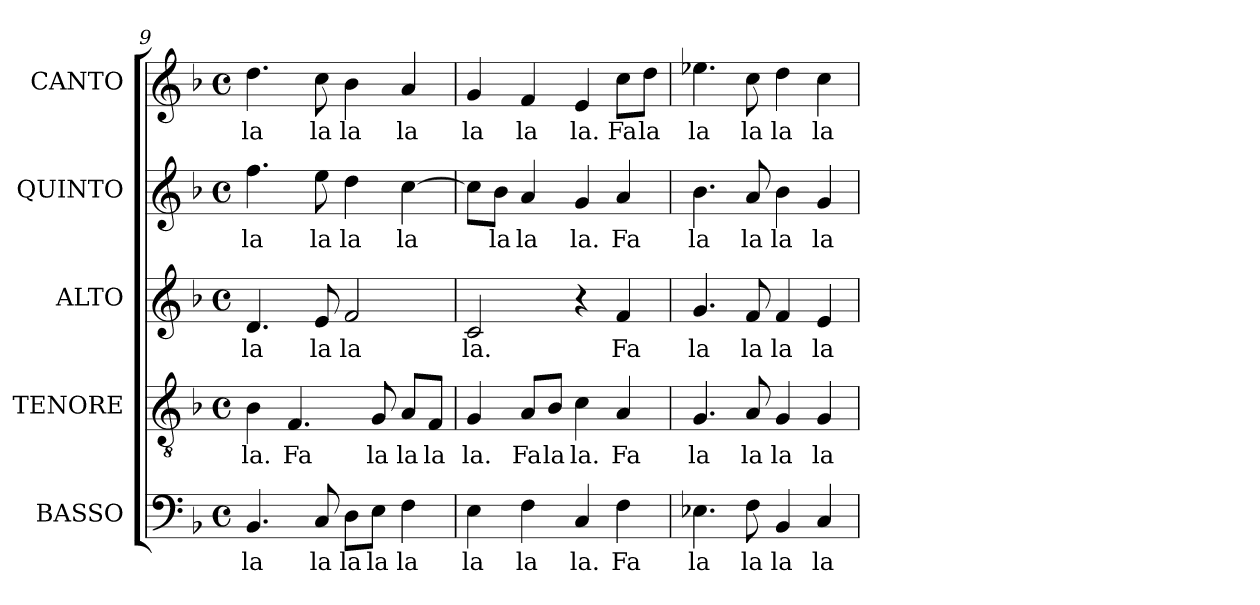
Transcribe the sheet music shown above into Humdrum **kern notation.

**kern	**text	**kern	**text	**kern	**text	**kern	**text	**kern	**text
*part5	*part5	*part4	*part4	*part3	*part3	*part2	*part2	*part1	*part1
*staff5	*staff5	*staff4	*staff4	*staff3	*staff3	*staff2	*staff2	*staff1	*staff1
*I"BASSO	*	*I"TENORE	*	*I"ALTO	*	*I"QUINTO	*	*I"CANTO	*
*I'B	*	*I'T	*	*I'A	*	*	*	*	*
*clefF4	*	*clefGv2	*	*clefG2	*	*clefG2	*	*clefG2	*
*	*	*ITrd7c12	*	*	*	*	*	*	*
*k[b-]	*	*k[b-]	*	*k[b-]	*	*k[b-]	*	*k[b-]	*
*F:	*	*F:	*	*F:	*	*F:	*	*F:	*
*M4/4	*	*M4/4	*	*M4/4	*	*M4/4	*	*M4/4	*
*met(c)	*	*met(c)	*	*met(c)	*	*met(c)	*	*met(c)	*
=9	=9	=9	=9	=9	=9	=9	=9	=9	=9
!	!LO:LY:b:color=#000000	!	!	!	!	!	!	!	!
!	!	!	!LO:LY:b:color=#000000	!	!	!	!	!	!
!	!	!	!	!	!LO:LY:b:color=#000000	!	!	!	!
!	!	!	!	!	!	!	!LO:LY:b:color=#000000	!	!
!	!	!	!	!	!	!	!	!	!LO:LY:b:color=#000000
4.BB-i/	la	4BB-i\	la.	4.di/	la	4.ffi\	la	4.ddi\	la
!	!	!	!LO:LY:b:color=#000000	!	!	!	!	!	!
.	.	4.FFi/	Fa	.	.	.	.	.	.
!	!LO:LY:b:color=#000000	!	!	!	!	!	!	!	!
!	!	!	!	!	!LO:LY:b:color=#000000	!	!	!	!
!	!	!	!	!	!	!	!LO:LY:b:color=#000000	!	!
!	!	!	!	!	!	!	!	!	!LO:LY:b:color=#000000
8Ci/	la	.	.	8ei/	la	8eei\	la	8cci\	la
!	!LO:LY:b:color=#000000	!	!	!	!	!	!	!	!
!	!	!	!	!	!LO:LY:b:color=#000000	!	!	!	!
!	!	!	!	!	!	!	!LO:LY:b:color=#000000	!	!
!	!	!	!	!	!	!	!	!	!LO:LY:b:color=#000000
8Di\L	la	.	.	2fi/	la	4ddi\	la	4b-i\	la
!	!LO:LY:b:color=#000000	!	!	!	!	!	!	!	!
!	!	!	!LO:LY:b:color=#000000	!	!	!	!	!	!
8Ei\J	la	8GGi/	la	.	.	.	.	.	.
!	!LO:LY:b:color=#000000	!	!	!	!	!	!	!	!
!	!	!	!LO:LY:b:color=#000000	!	!	!	!	!	!
!	!	!	!	!	!	!	!LO:LY:b:color=#000000	!	!
!	!	!	!	!	!	!	!	!	!LO:LY:b:color=#000000
4Fi\	la	8AAi/L	la	.	.	[>4cci\	la	4ai/	la
!	!	!	!LO:LY:b:color=#000000	!	!	!	!	!	!
.	.	8FFi/J	la	.	.	.	.	.	.
=10	=10	=10	=10	=10	=10	=10	=10	=10	=10
!	!LO:LY:b:color=#000000	!	!	!	!	!	!	!	!
!	!	!	!LO:LY:b:color=#000000	!	!	!	!	!	!
!	!	!	!	!	!LO:LY:b:color=#000000	!	!	!	!
!	!	!	!	!	!	!	!	!	!LO:LY:b:color=#000000
4Ei\	la	4GGi/	la.	2ci/	la.	8cci\L]	.	4gi/	la
!	!	!	!	!	!	!	!LO:LY:b:color=#000000	!	!
.	.	.	.	.	.	8b-i\J	la	.	.
!	!LO:LY:b:color=#000000	!	!	!	!	!	!	!	!
!	!	!	!LO:LY:b:color=#000000	!	!	!	!	!	!
!	!	!	!	!	!	!	!LO:LY:b:color=#000000	!	!
!	!	!	!	!	!	!	!	!	!LO:LY:b:color=#000000
4Fi\	la	8AAi/L	Fa	.	.	4ai/	la	4fi/	la
!	!	!	!LO:LY:b:color=#000000	!	!	!	!	!	!
.	.	8BB-i/J	la	.	.	.	.	.	.
!	!LO:LY:b:color=#000000	!	!	!	!	!	!	!	!
!	!	!	!LO:LY:b:color=#000000	!	!	!	!	!	!
!	!	!	!	!	!	!	!LO:LY:b:color=#000000	!	!
!	!	!	!	!	!	!	!	!	!LO:LY:b:color=#000000
4Ci/	la.	4Ci\	la.	4r	.	4gi/	la.	4ei/	la.
!	!LO:LY:b:color=#000000	!	!	!	!	!	!	!	!
!	!	!	!LO:LY:b:color=#000000	!	!	!	!	!	!
!	!	!	!	!	!LO:LY:b:color=#000000	!	!	!	!
!	!	!	!	!	!	!	!LO:LY:b:color=#000000	!	!
!	!	!	!	!	!	!	!	!	!LO:LY:b:color=#000000
4Fi\	Fa	4AAi/	Fa	4fi/	Fa	4ai/	Fa	8cci\L	Fa
!	!	!	!	!	!	!	!	!	!LO:LY:b:color=#000000
.	.	.	.	.	.	.	.	8ddi\J	la
=11	=11	=11	=11	=11	=11	=11	=11	=11	=11
!	!LO:LY:b:color=#000000	!	!	!	!	!	!	!	!
!	!	!	!LO:LY:b:color=#000000	!	!	!	!	!	!
!	!	!	!	!	!LO:LY:b:color=#000000	!	!	!	!
!	!	!	!	!	!	!	!LO:LY:b:color=#000000	!	!
!	!	!	!	!	!	!	!	!	!LO:LY:b:color=#000000
4.E-Xi\	la	4.GGi/	la	4.gi/	la	4.b-i\	la	4.ee-Xi\	la
!	!LO:LY:b:color=#000000	!	!	!	!	!	!	!	!
!	!	!	!LO:LY:b:color=#000000	!	!	!	!	!	!
!	!	!	!	!	!LO:LY:b:color=#000000	!	!	!	!
!	!	!	!	!	!	!	!LO:LY:b:color=#000000	!	!
!	!	!	!	!	!	!	!	!	!LO:LY:b:color=#000000
8Fi\	la	8AAi/	la	8fi/	la	8ai/	la	8cci\	la
!	!LO:LY:b:color=#000000	!	!	!	!	!	!	!	!
!	!	!	!LO:LY:b:color=#000000	!	!	!	!	!	!
!	!	!	!	!	!LO:LY:b:color=#000000	!	!	!	!
!	!	!	!	!	!	!	!LO:LY:b:color=#000000	!	!
!	!	!	!	!	!	!	!	!	!LO:LY:b:color=#000000
4BB-i/	la	4GGi/	la	4fi/	la	4b-i\	la	4ddi\	la
!	!LO:LY:b:color=#000000	!	!	!	!	!	!	!	!
!	!	!	!LO:LY:b:color=#000000	!	!	!	!	!	!
!	!	!	!	!	!LO:LY:b:color=#000000	!	!	!	!
!	!	!	!	!	!	!	!LO:LY:b:color=#000000	!	!
!	!	!	!	!	!	!	!	!	!LO:LY:b:color=#000000
4Ci/	la	4GGi/	la	4ei/	la	4gi/	la	4cci\	la
=	=	=	=	=	=	=	=	=	=
*-	*-	*-	*-	*-	*-	*-	*-	*-	*-
